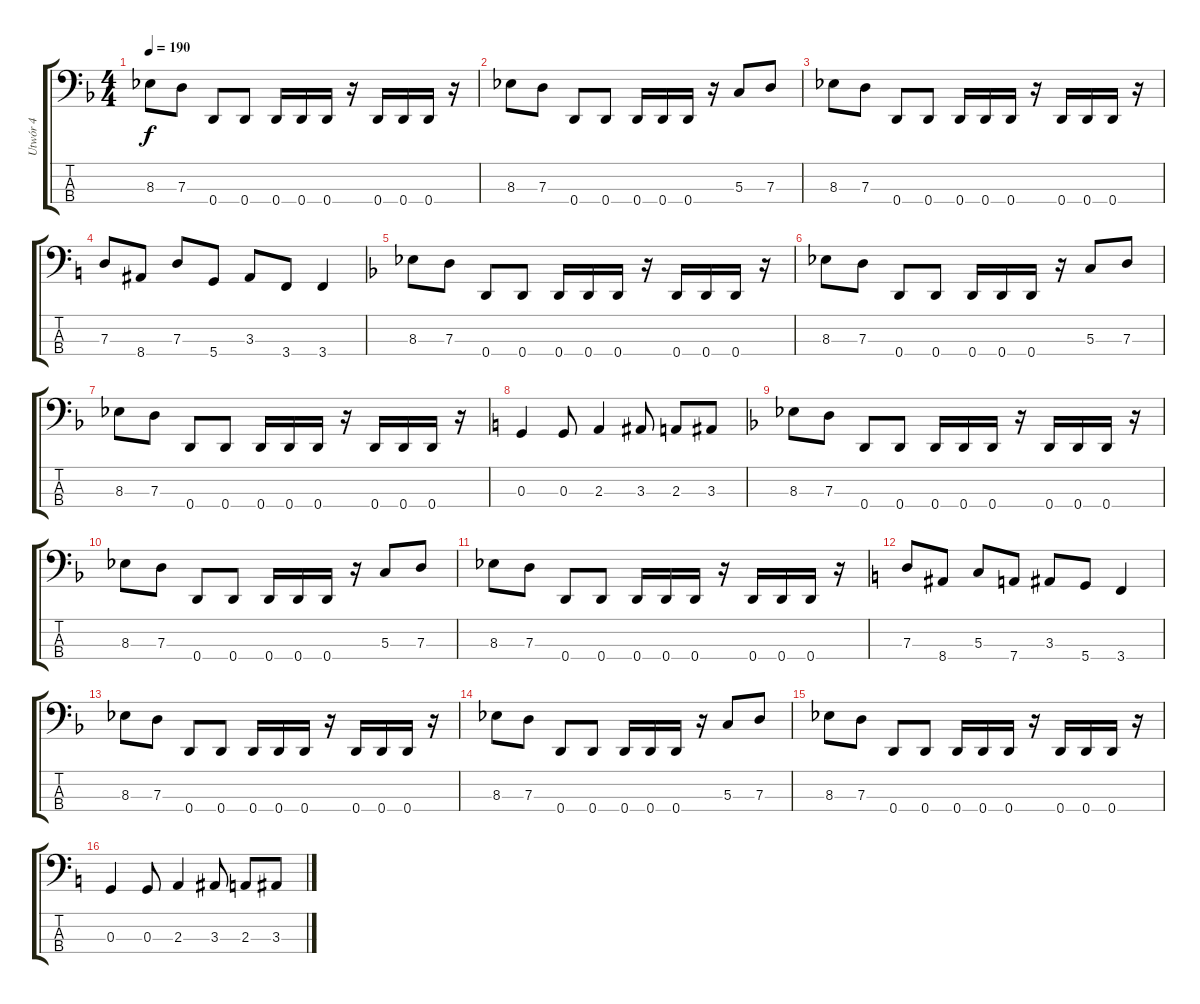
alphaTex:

\track ("Utwór 4" "Utwór 4") {instrument electricbassfinger}
\staff {score tabs}
\tuning (F2 C2 G1 D1) {hide}
\ts (4 4)
\tempo 190
\clef f4
\ks dminor
8.3.8{dy f} 7.3.8 0.4.8 0.4.8 0.4.16 0.4.16 0.4.16 r.16 0.4.16 0.4.16 0.4.16 r.16 |
8.3.8 7.3.8 0.4.8 0.4.8 0.4.16 0.4.16 0.4.16 r.16 5.3.8 7.3.8 |
8.3.8 7.3.8 0.4.8 0.4.8 0.4.16 0.4.16 0.4.16 r.16 0.4.16 0.4.16 0.4.16 r.16 |
\ks c
7.3.8 8.4.8 7.3.8 5.4.8 3.3.8 3.4.8 3.4.4 |
\ks dminor
8.3.8 7.3.8 0.4.8 0.4.8 0.4.16 0.4.16 0.4.16 r.16 0.4.16 0.4.16 0.4.16 r.16 |
8.3.8 7.3.8 0.4.8 0.4.8 0.4.16 0.4.16 0.4.16 r.16 5.3.8 7.3.8 |
8.3.8 7.3.8 0.4.8 0.4.8 0.4.16 0.4.16 0.4.16 r.16 0.4.16 0.4.16 0.4.16 r.16 |
\ks c
0.3.4 0.3.8 2.3.4 3.3.8 2.3.8 3.3.8 |
\ks dminor
8.3.8 7.3.8 0.4.8 0.4.8 0.4.16 0.4.16 0.4.16 r.16 0.4.16 0.4.16 0.4.16 r.16 |
8.3.8 7.3.8 0.4.8 0.4.8 0.4.16 0.4.16 0.4.16 r.16 5.3.8 7.3.8 |
8.3.8 7.3.8 0.4.8 0.4.8 0.4.16 0.4.16 0.4.16 r.16 0.4.16 0.4.16 0.4.16 r.16 |
\ks c
7.3.8 8.4.8 5.3.8 7.4.8 3.3.8 5.4.8 3.4.4 |
\ks dminor
8.3.8 7.3.8 0.4.8 0.4.8 0.4.16 0.4.16 0.4.16 r.16 0.4.16 0.4.16 0.4.16 r.16 |
8.3.8 7.3.8 0.4.8 0.4.8 0.4.16 0.4.16 0.4.16 r.16 5.3.8 7.3.8 |
8.3.8 7.3.8 0.4.8 0.4.8 0.4.16 0.4.16 0.4.16 r.16 0.4.16 0.4.16 0.4.16 r.16 |
\ks c
0.3.4 0.3.8 2.3.4 3.3.8 2.3.8 3.3.8
